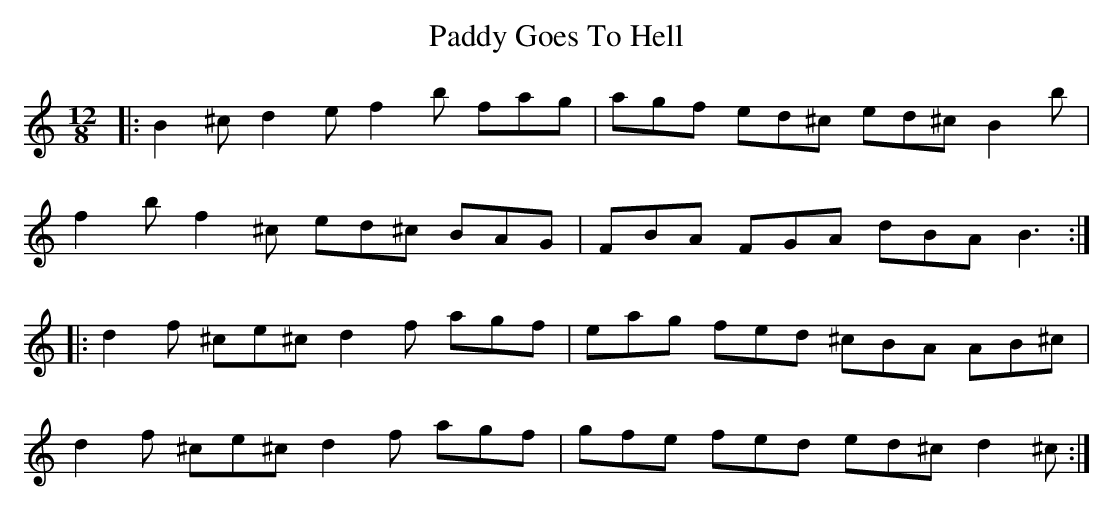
X:1
T: Paddy Goes To Hell
M: 12/8
L: 1/8
K: Cmaj
|:B2^c d2e f2b fag|agf ed^c ed^c B2b|
f2b f2^c ed^c BAG|FBA FGA dBA B3:|
|:d2f ^ce^c d2f agf|eag fed ^cBA AB^c|
d2f ^ce^c d2f agf|gfe fed ed^c d2^c:|
